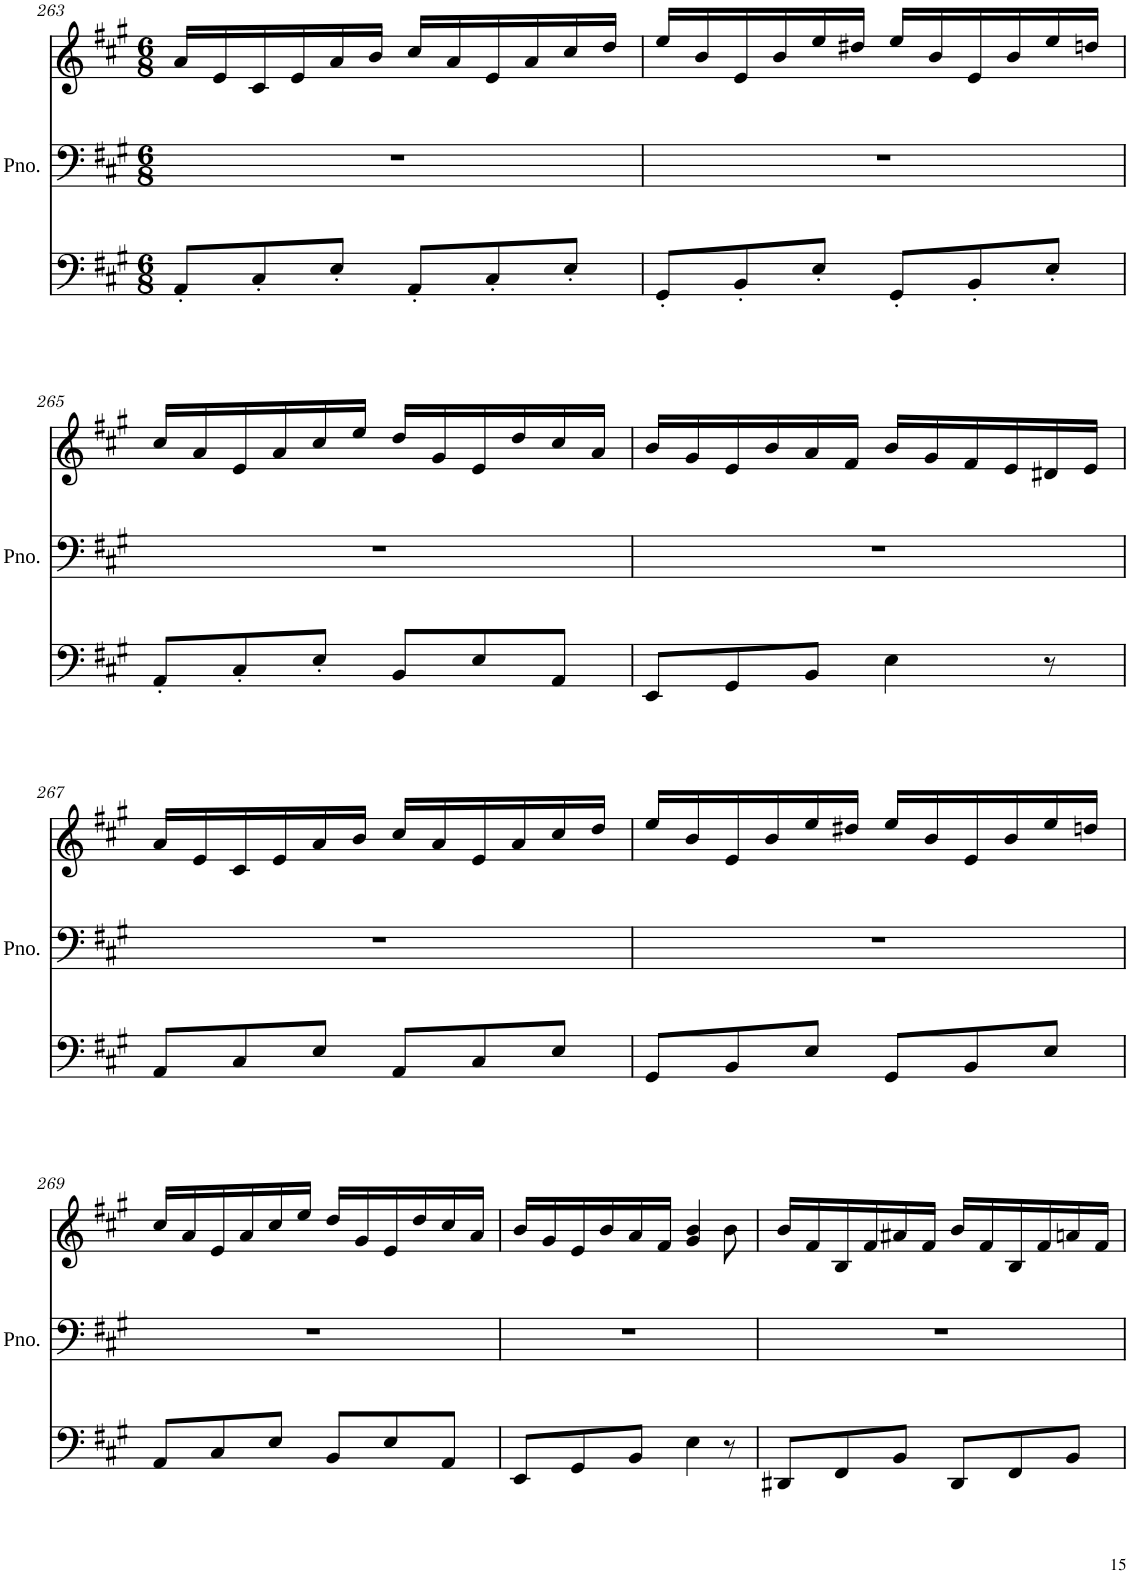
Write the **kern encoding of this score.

**kern	**kern	**kern
*part1	*part1	*part1
*staff3	*staff2	*staff1
*I"Piano	*	*
*I'Pno.	*	*
!!LO:PB:g=z
*clefF4	*clefF4	*clefG2
*k[f#c#g#]	*k[f#c#g#]	*k[f#c#g#]
*M6/8	*M6/8	*M6/8
=263	=263	=263
8AA'/L	2.r	16a/LL
.	.	16e/
8C#'/	.	16c#/
.	.	16e/
8E'/J	.	16a/
.	.	16b/JJ
8AA'/L	.	16cc#/LL
.	.	16a/
8C#'/	.	16e/
.	.	16a/
8E'/J	.	16cc#/
.	.	16dd/JJ
=264	=264	=264
8GG#'/L	2.r	16ee/LL
.	.	16b/
8BB'/	.	16e/
.	.	16b/
8E'/J	.	16ee/
.	.	16dd#X/JJ
8GG#'/L	.	16ee/LL
.	.	16b/
8BB'/	.	16e/
.	.	16b/
8E'/J	.	16ee/
.	.	16ddn/JJ
!!LO:LB:g=z
=265	=265	=265
8AA'/L	2.r	16cc#/LL
.	.	16a/
8C#'/	.	16e/
.	.	16a/
8E'/J	.	16cc#/
.	.	16ee/JJ
8BB/L	.	16dd/LL
.	.	16g#/
8E/	.	16e/
.	.	16dd/
8AA/J	.	16cc#/
.	.	16a/JJ
=266	=266	=266
8EE/L	2.r	16b/LL
.	.	16g#/
8GG#/	.	16e/
.	.	16b/
8BB/J	.	16a/
.	.	16f#/JJ
4E\	.	16b/LL
.	.	16g#/
.	.	16f#/
.	.	16e/
8r	.	16d#X/
.	.	16e/JJ
!!LO:LB:g=z
=267	=267	=267
8AA/L	2.r	16a/LL
.	.	16e/
8C#/	.	16c#/
.	.	16e/
8E/J	.	16a/
.	.	16b/JJ
8AA/L	.	16cc#/LL
.	.	16a/
8C#/	.	16e/
.	.	16a/
8E/J	.	16cc#/
.	.	16dd/JJ
=268	=268	=268
8GG#/L	2.r	16ee/LL
.	.	16b/
8BB/	.	16e/
.	.	16b/
8E/J	.	16ee/
.	.	16dd#X/JJ
8GG#/L	.	16ee/LL
.	.	16b/
8BB/	.	16e/
.	.	16b/
8E/J	.	16ee/
.	.	16ddn/JJ
!!LO:LB:g=z
=269	=269	=269
8AA/L	2.r	16cc#/LL
.	.	16a/
8C#/	.	16e/
.	.	16a/
8E/J	.	16cc#/
.	.	16ee/JJ
8BB/L	.	16dd/LL
.	.	16g#/
8E/	.	16e/
.	.	16dd/
8AA/J	.	16cc#/
.	.	16a/JJ
=270	=270	=270
8EE/L	2.r	16b/LL
.	.	16g#/
8GG#/	.	16e/
.	.	16b/
8BB/J	.	16a/
.	.	16f#/JJ
4E\	.	4g#/ 4b/
8r	.	8b\
=271	=271	=271
8DD#X/L	2.r	16b/LL
.	.	16f#/
8FF#/	.	16B/
.	.	16f#/
8BB/J	.	16a#X/
.	.	16f#/JJ
8DD#/L	.	16b/LL
.	.	16f#/
8FF#/	.	16B/
.	.	16f#/
8BB/J	.	16an/
.	.	16f#/JJ
=	=	=
*-	*-	*-
